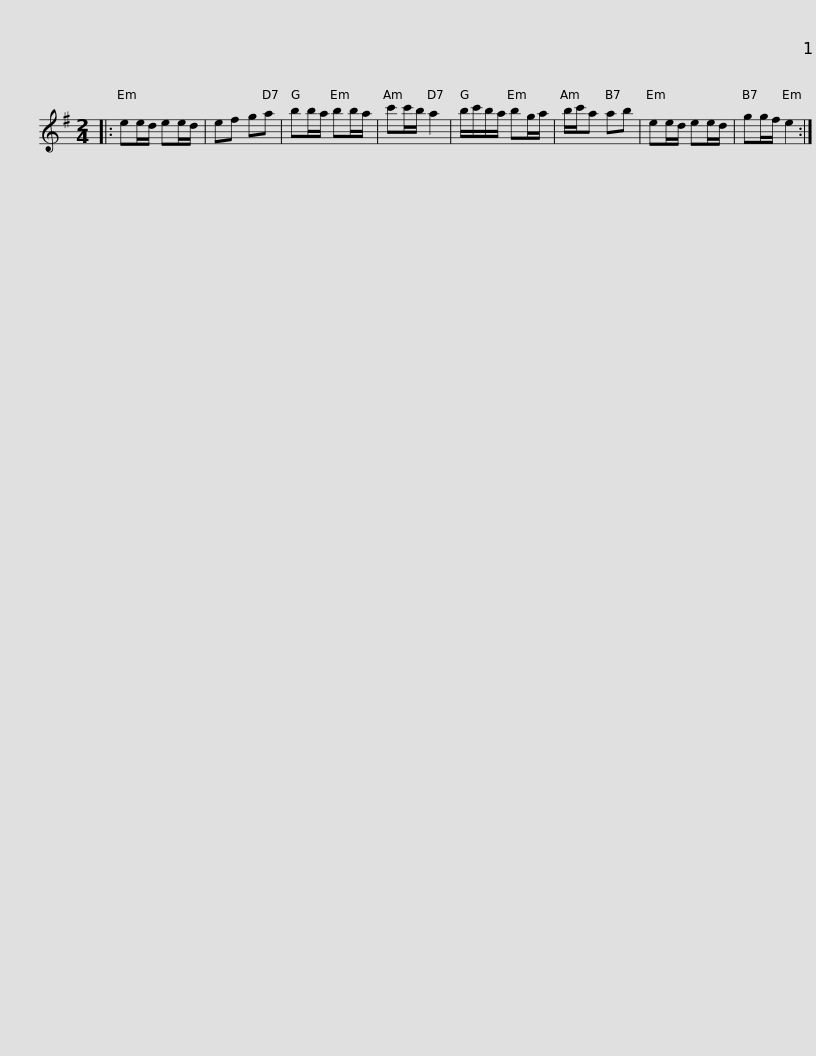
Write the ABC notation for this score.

X:1
L:1/8
M:2/4
I:linebreak $
K:Emin
V:1 treble
V:1
|: ee/d/ ee/d/ | ef ga | bb/a/ bb/a/ | c'c'/b/ a2 | b/c'/b/a/ bg/a/ | %5
 b/c'/a ab | ee/d/ ee/d/ |$ gg/f/ e2 :| %8
